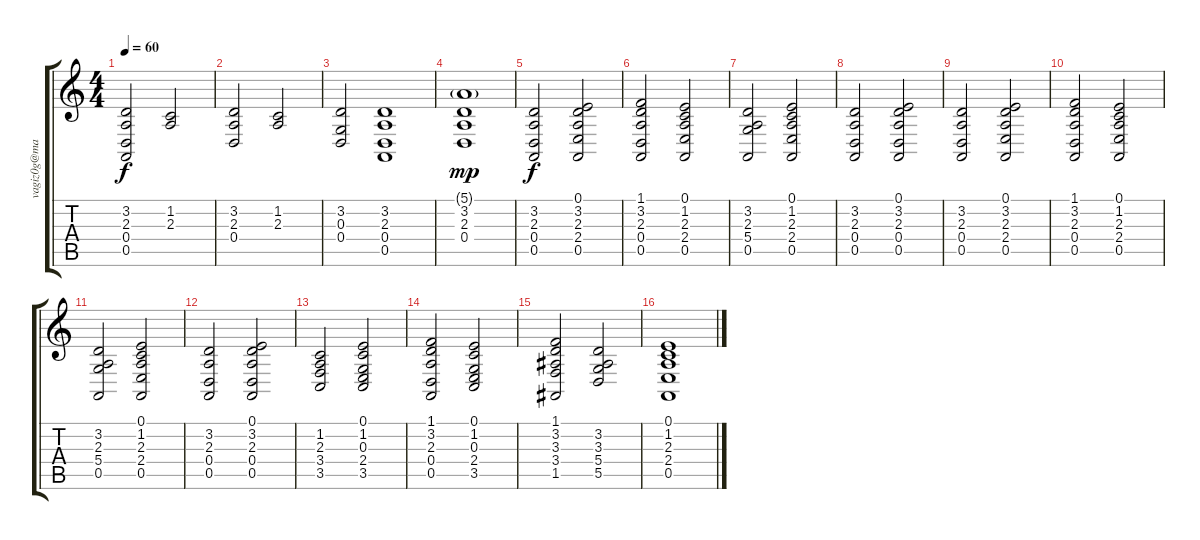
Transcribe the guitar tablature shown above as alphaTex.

\track ("" "vagiz0g@ma") {instrument pad2warm}
\staff {score tabs}
\tuning (E4 B3 G3 D3 A2 E2) {hide}
\ts (4 4)
\tempo 60
\clef g2
\ks c
(3.2 2.3 0.4 0.5).2{dy f} (1.2 2.3).2 |
(3.2 2.3 0.4).2 (1.2 2.3).2 |
(3.2 0.3 0.4).2 (3.2 2.3 0.4 0.5).1 |
(5.1{g} 3.2 2.3 0.4).1{dy mp} |
(3.2 2.3 0.4 0.5).2{dy f} (0.1 3.2 2.3 2.4 0.5).2 |
(1.1 3.2 2.3 0.4 0.5).2 (0.1 1.2 2.3 2.4 0.5).2 |
(3.2 2.3 5.4 0.5).2 (0.1 1.2 2.3 2.4 0.5).2 |
(3.2 2.3 0.4 0.5).2 (0.1 3.2 2.3 0.4 0.5).2 |
(3.2 2.3 0.4 0.5).2 (0.1 3.2 2.3 2.4 0.5).2 |
(1.1 3.2 2.3 0.4 0.5).2 (0.1 1.2 2.3 2.4 0.5).2 |
(3.2 2.3 5.4 0.5).2 (0.1 1.2 2.3 2.4 0.5).2 |
(3.2 2.3 0.4 0.5).2 (0.1 3.2 2.3 0.4 0.5).2 |
(1.2 2.3 3.4 3.5).2 (0.1 1.2 0.3 2.4 3.5).2 |
(1.1 3.2 2.3 0.4 0.5).2 (0.1 1.2 0.3 2.4 3.5).2 |
(1.1 3.2 3.3 3.4 1.5).2 (3.2 3.3 5.4 5.5).2 |
(0.1 1.2 2.3 2.4 0.5).1
